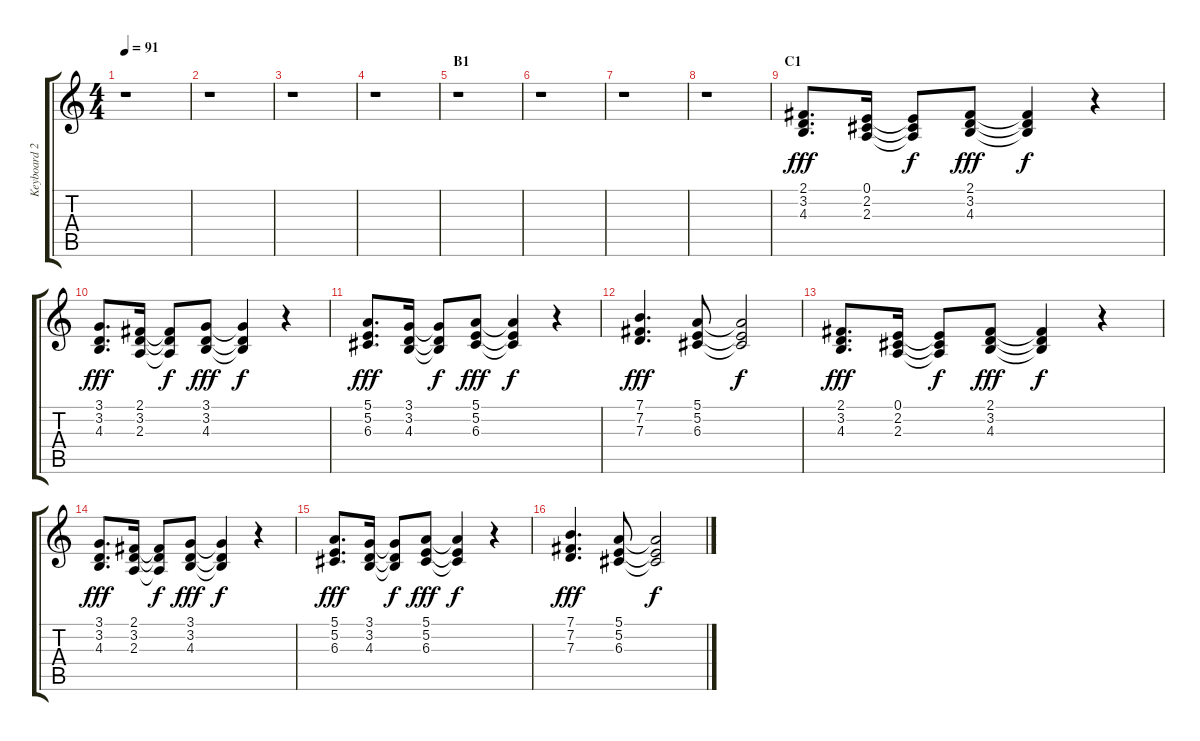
\track ("Keyboard 2" "Keyboard 2") {instrument synthbrass1}
\staff {score tabs}
\tuning (E4 B3 G3 D3 A2 E2) {hide}
\ts (4 4)
\tempo 91
\clef g2
\ks c
r.1{dy fff} |
r.1 |
r.1 |
r.1 |
\section ("" "B1")
r.1 |
r.1 |
r.1 |
r.1 |
\section ("" "C1")
(2.1 3.2 4.3).8{d} (0.1 2.2 2.3).16 (0.1{t} 2.2{t} 2.3{t}).8{dy f} (2.1 3.2 4.3).8{dy fff} (2.1{t} 3.2{t} 4.3{t}).4{dy f} r.4 |
(3.1 3.2 4.3).8{d dy fff} (2.1 3.2 2.3).16 (2.1{t} 3.2{t} 2.3{t}).8{dy f} (3.1 3.2 4.3).8{dy fff} (3.1{t} 3.2{t} 4.3{t}).4{dy f} r.4 |
(5.1 5.2 6.3).8{d dy fff} (3.1 3.2 4.3).16 (3.1{t} 3.2{t} 4.3{t}).8{dy f} (5.1 5.2 6.3).8{dy fff} (5.1{t} 5.2{t} 6.3{t}).4{dy f} r.4 |
(7.1 7.2 7.3).4{d dy fff} (5.1 5.2 6.3).8 (5.1{t} 5.2{t} 6.3{t}).2{dy f} |
(2.1 3.2 4.3).8{d dy fff} (0.1 2.2 2.3).16 (0.1{t} 2.2{t} 2.3{t}).8{dy f} (2.1 3.2 4.3).8{dy fff} (2.1{t} 3.2{t} 4.3{t}).4{dy f} r.4 |
(3.1 3.2 4.3).8{d dy fff} (2.1 3.2 2.3).16 (2.1{t} 3.2{t} 2.3{t}).8{dy f} (3.1 3.2 4.3).8{dy fff} (3.1{t} 3.2{t} 4.3{t}).4{dy f} r.4 |
(5.1 5.2 6.3).8{d dy fff} (3.1 3.2 4.3).16 (3.1{t} 3.2{t} 4.3{t}).8{dy f} (5.1 5.2 6.3).8{dy fff} (5.1{t} 5.2{t} 6.3{t}).4{dy f} r.4 |
(7.1 7.2 7.3).4{d dy fff} (5.1 5.2 6.3).8 (5.1{t} 5.2{t} 6.3{t}).2{dy f}
